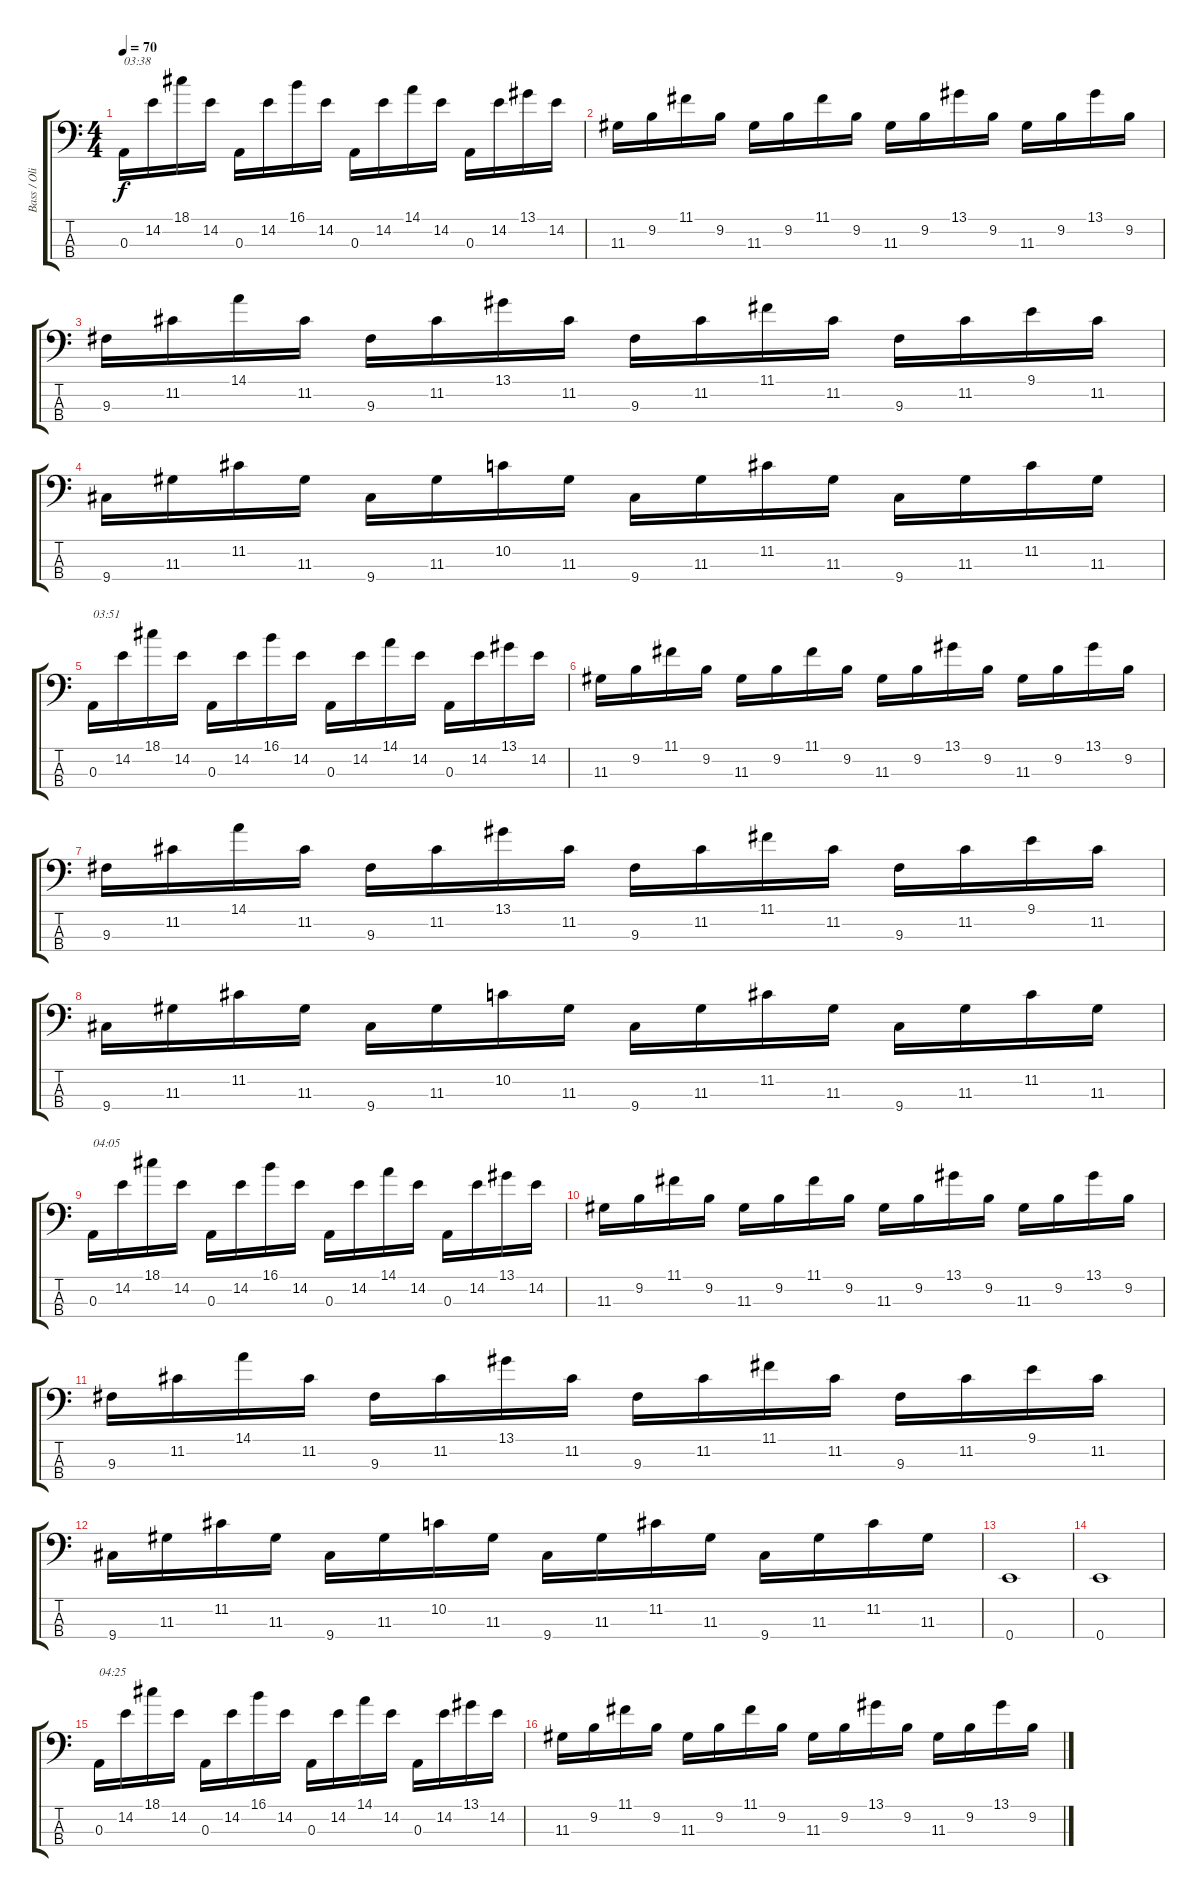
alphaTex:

\track ("Bass / Oliver Riedel" "Bass / Oli") {instrument electricbassfinger}
\staff {score tabs}
\tuning (G2 D2 A1 E1) {hide}
\ts (4 4)
\tempo 70
\clef f4
\ks c
0.3.16{txt "03:38" dy f} 14.2.16 18.1.16 14.2.16 0.3.16 14.2.16 16.1.16 14.2.16 0.3.16 14.2.16 14.1.16 14.2.16 0.3.16 14.2.16 13.1.16 14.2.16 |
11.3.16 9.2.16 11.1.16 9.2.16 11.3.16 9.2.16 11.1.16 9.2.16 11.3.16 9.2.16 13.1.16 9.2.16 11.3.16 9.2.16 13.1.16 9.2.16 |
9.3.16 11.2.16 14.1.16 11.2.16 9.3.16 11.2.16 13.1.16 11.2.16 9.3.16 11.2.16 11.1.16 11.2.16 9.3.16 11.2.16 9.1.16 11.2.16 |
9.4.16 11.3.16 11.2.16 11.3.16 9.4.16 11.3.16 10.2.16 11.3.16 9.4.16 11.3.16 11.2.16 11.3.16 9.4.16 11.3.16 11.2.16 11.3.16 |
0.3.16{txt "03:51"} 14.2.16 18.1.16 14.2.16 0.3.16 14.2.16 16.1.16 14.2.16 0.3.16 14.2.16 14.1.16 14.2.16 0.3.16 14.2.16 13.1.16 14.2.16 |
11.3.16 9.2.16 11.1.16 9.2.16 11.3.16 9.2.16 11.1.16 9.2.16 11.3.16 9.2.16 13.1.16 9.2.16 11.3.16 9.2.16 13.1.16 9.2.16 |
9.3.16 11.2.16 14.1.16 11.2.16 9.3.16 11.2.16 13.1.16 11.2.16 9.3.16 11.2.16 11.1.16 11.2.16 9.3.16 11.2.16 9.1.16 11.2.16 |
9.4.16 11.3.16 11.2.16 11.3.16 9.4.16 11.3.16 10.2.16 11.3.16 9.4.16 11.3.16 11.2.16 11.3.16 9.4.16 11.3.16 11.2.16 11.3.16 |
0.3.16{txt "04:05"} 14.2.16 18.1.16 14.2.16 0.3.16 14.2.16 16.1.16 14.2.16 0.3.16 14.2.16 14.1.16 14.2.16 0.3.16 14.2.16 13.1.16 14.2.16 |
11.3.16 9.2.16 11.1.16 9.2.16 11.3.16 9.2.16 11.1.16 9.2.16 11.3.16 9.2.16 13.1.16 9.2.16 11.3.16 9.2.16 13.1.16 9.2.16 |
9.3.16 11.2.16 14.1.16 11.2.16 9.3.16 11.2.16 13.1.16 11.2.16 9.3.16 11.2.16 11.1.16 11.2.16 9.3.16 11.2.16 9.1.16 11.2.16 |
9.4.16 11.3.16 11.2.16 11.3.16 9.4.16 11.3.16 10.2.16 11.3.16 9.4.16 11.3.16 11.2.16 11.3.16 9.4.16 11.3.16 11.2.16 11.3.16 |
0.4.1 |
0.4.1 |
0.3.16{txt "04:25"} 14.2.16 18.1.16 14.2.16 0.3.16 14.2.16 16.1.16 14.2.16 0.3.16 14.2.16 14.1.16 14.2.16 0.3.16 14.2.16 13.1.16 14.2.16 |
11.3.16 9.2.16 11.1.16 9.2.16 11.3.16 9.2.16 11.1.16 9.2.16 11.3.16 9.2.16 13.1.16 9.2.16 11.3.16 9.2.16 13.1.16 9.2.16
